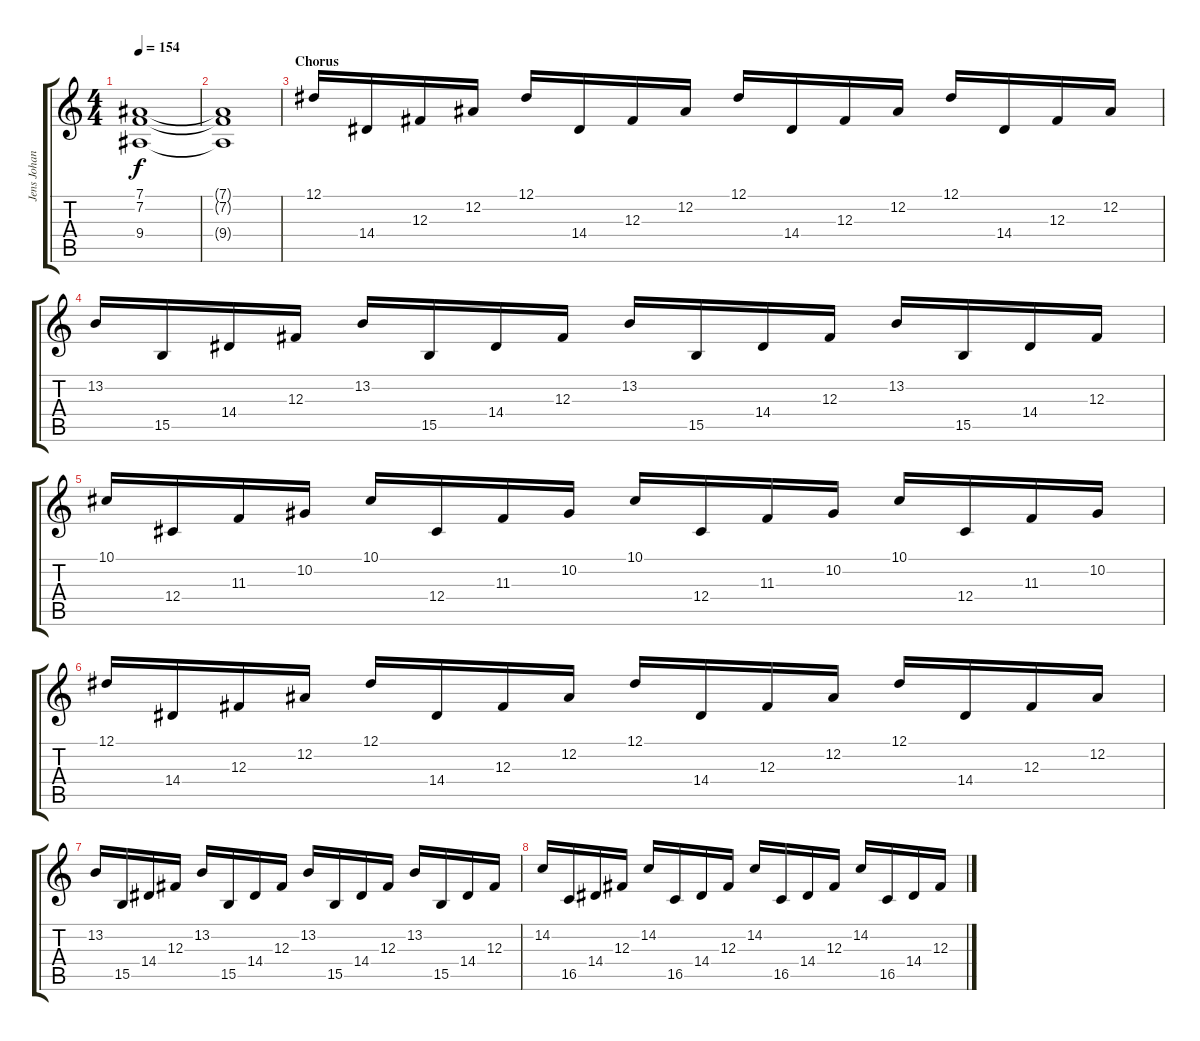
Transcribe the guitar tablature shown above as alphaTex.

\track ("Jens Johansson - Keyboards" "Jens Johan") {instrument harpsichord}
\staff {score tabs}
\tuning (Eb4 Bb3 Gb3 Db3 Ab2 Eb2) {hide}
\ts (4 4)
\tempo 154
\clef g2
\ks c
(7.1 7.2 9.4).1{dy f volume 15 instrument harpsichord} |
(7.1{t} 7.2{t} 9.4{t}).1 |
\section ("" "Chorus")
12.1.16 14.4.16 12.3.16 12.2.16 12.1.16 14.4.16 12.3.16 12.2.16 12.1.16 14.4.16 12.3.16 12.2.16 12.1.16 14.4.16 12.3.16 12.2.16 |
13.2.16 15.5.16 14.4.16 12.3.16 13.2.16 15.5.16 14.4.16 12.3.16 13.2.16 15.5.16 14.4.16 12.3.16 13.2.16 15.5.16 14.4.16 12.3.16 |
10.1.16 12.4.16 11.3.16 10.2.16 10.1.16 12.4.16 11.3.16 10.2.16 10.1.16 12.4.16 11.3.16 10.2.16 10.1.16 12.4.16 11.3.16 10.2.16 |
12.1.16 14.4.16 12.3.16 12.2.16 12.1.16 14.4.16 12.3.16 12.2.16 12.1.16 14.4.16 12.3.16 12.2.16 12.1.16 14.4.16 12.3.16 12.2.16 |
13.2.16 15.5.16 14.4.16 12.3.16 13.2.16 15.5.16 14.4.16 12.3.16 13.2.16 15.5.16 14.4.16 12.3.16 13.2.16 15.5.16 14.4.16 12.3.16 |
14.2.16 16.5.16 14.4.16 12.3.16 14.2.16 16.5.16 14.4.16 12.3.16 14.2.16 16.5.16 14.4.16 12.3.16 14.2.16 16.5.16 14.4.16 12.3.16
